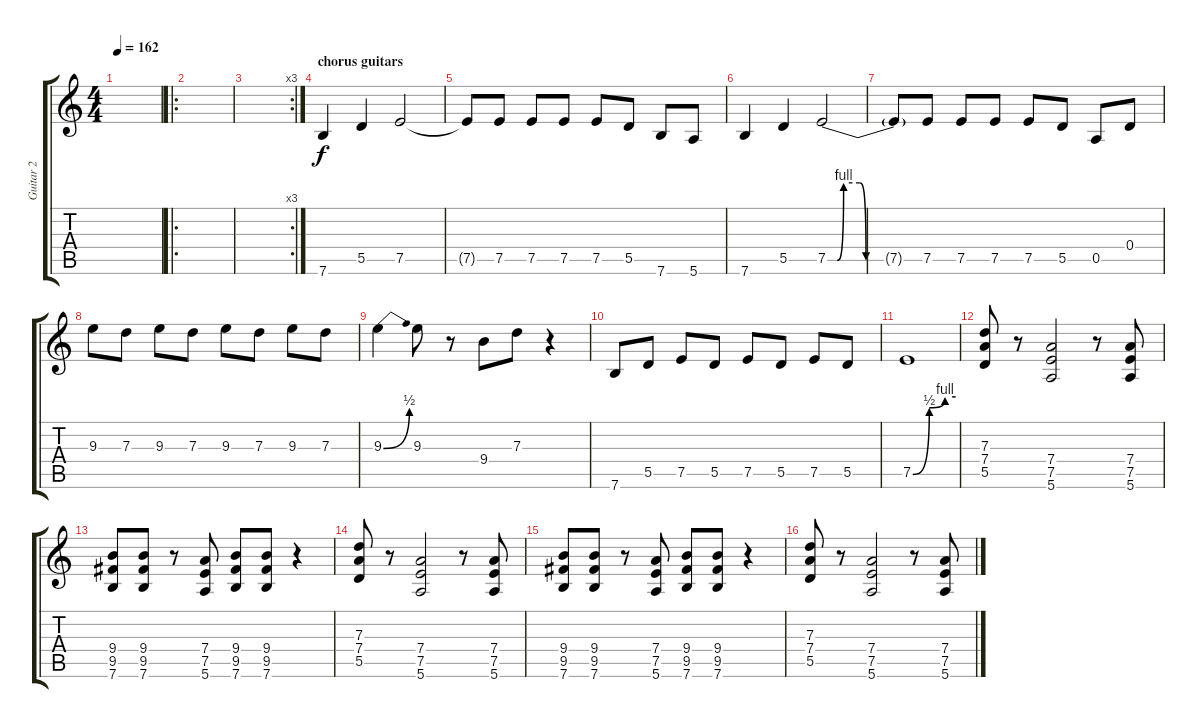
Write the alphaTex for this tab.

\track ("Guitar 2" "Guitar 2") {instrument overdrivenguitar}
\staff {score tabs}
\tuning (E4 B3 G3 D3 A2 E2) {hide}
\ts (4 4)
\tempo 162
\clef g2
\ks c
|
\ro
|
\rc 3
|
\section ("" "chorus guitars")
7.6.4 5.5.4 7.5.2 |
7.5{t}.8 7.5.8 7.5.8 7.5.8 7.5.8 5.5.8 7.6.8 5.6.8 |
7.6.4 5.5.4 7.5{be (custom 0 0 6 0 10 4 20 4 24 0 60 0)}.2 |
7.5{t}.8 7.5.8 7.5.8 7.5.8 7.5.8 5.5.8 0.5.8 0.4.8 |
9.3.8 7.3.8 9.3.8 7.3.8 9.3.8 7.3.8 9.3.8 7.3.8 |
9.3{be (bend 0 0 60 2)}.4 9.3.8 r.8 9.4.8 7.3.8 r.4 |
7.6.8 5.5.8 7.5.8 5.5.8 7.5.8 5.5.8 7.5.8 5.5.8 |
7.5{be (custom 0 0 23 2 45 4 60 4)}.1 |
(7.3 7.4 5.5).8 r.8 (7.4 7.5 5.6).2 r.8 (7.4 7.5 5.6).8 |
(9.4 9.5 7.6).8 (9.4 9.5 7.6).8 r.8 (7.4 7.5 5.6).8 (9.4 9.5 7.6).8 (9.4 9.5 7.6).8 r.4 |
(7.3 7.4 5.5).8 r.8 (7.4 7.5 5.6).2 r.8 (7.4 7.5 5.6).8 |
(9.4 9.5 7.6).8 (9.4 9.5 7.6).8 r.8 (7.4 7.5 5.6).8 (9.4 9.5 7.6).8 (9.4 9.5 7.6).8 r.4 |
(7.3 7.4 5.5).8 r.8 (7.4 7.5 5.6).2 r.8 (7.4 7.5 5.6).8
